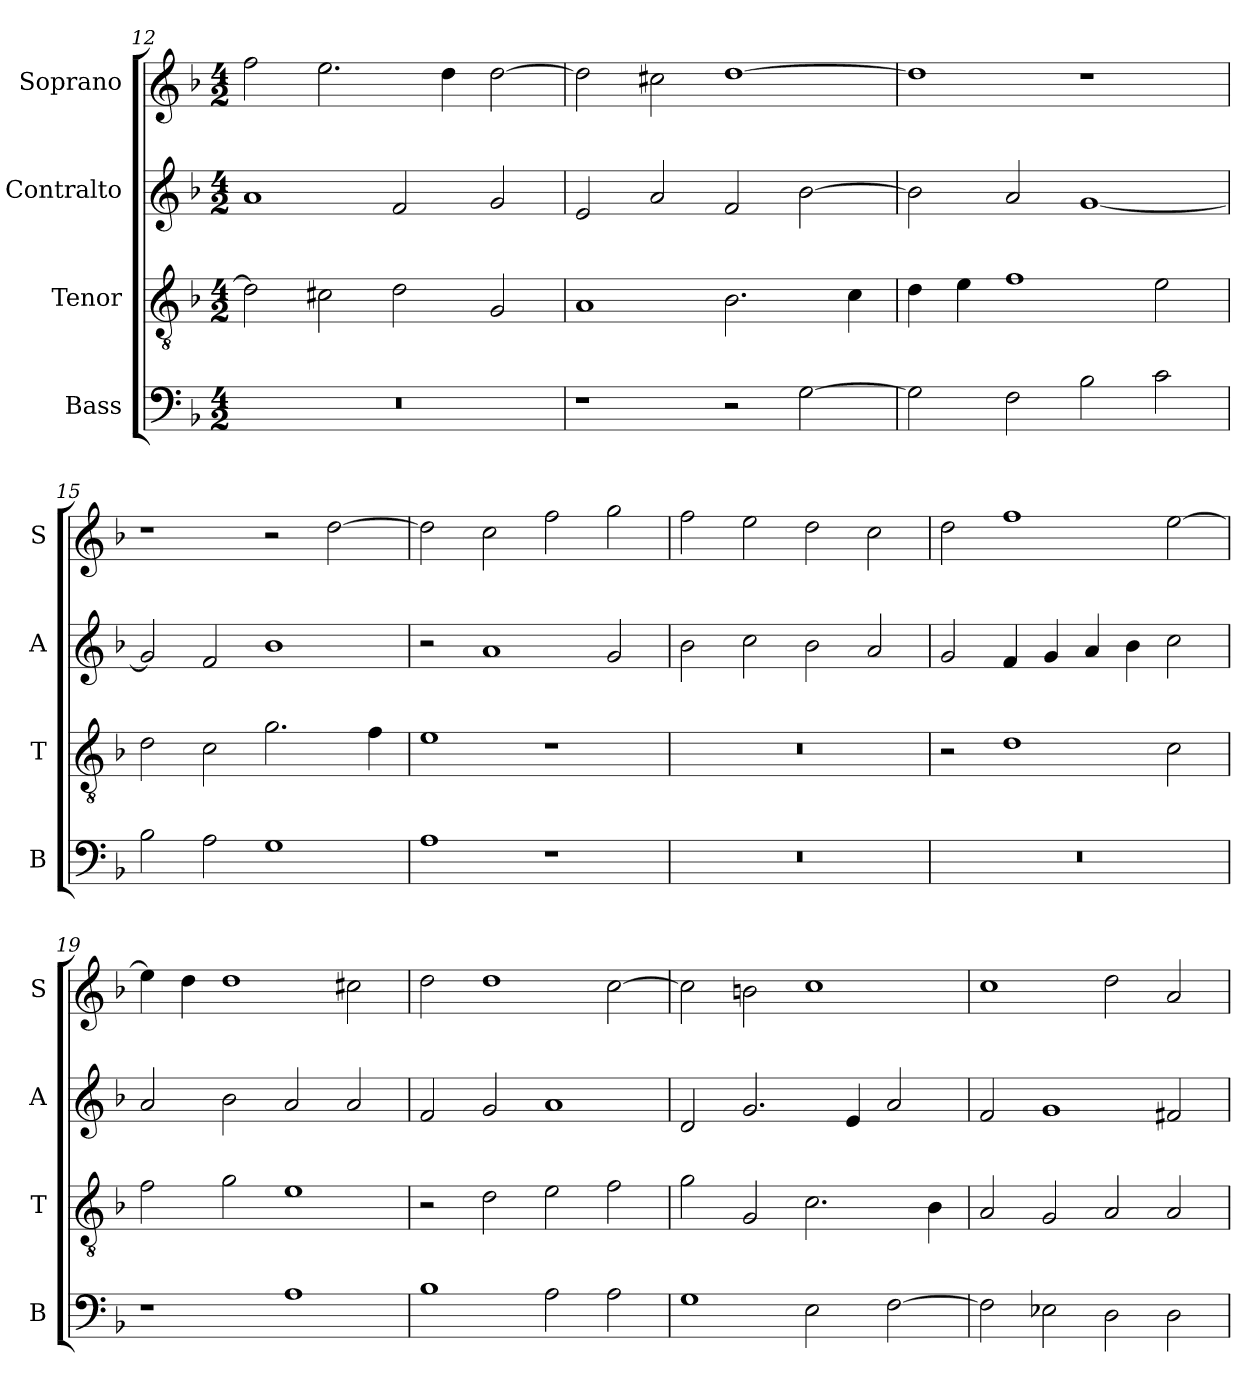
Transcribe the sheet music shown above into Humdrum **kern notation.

**kern	**kern	**kern	**kern
*part4	*part3	*part2	*part1
*staff4	*staff3	*staff2	*staff1
*I"Bass	*I"Tenor	*I"Contralto	*I"Soprano
*I'B	*I'T	*I'A	*I'S
*clefF4	*clefGv2	*clefG2	*clefG2
*k[b-]	*k[b-]	*k[b-]	*k[b-]
*G:dor	*G:dor	*G:dor	*G:dor
*M4/2	*M4/2	*M4/2	*M4/2
=12	=12	=12	=12
0r	2d]	1a	2ff
.	2c#X	.	2.ee
.	2d	2f	.
.	.	.	4dd
.	2G	2g	[2dd
=13	=13	=13	=13
1r	1A	2e	2dd]
.	.	2a	2cc#X
2r	2.B-	2f	[1dd
[2G	.	[2b-	.
.	4c	.	.
=14	=14	=14	=14
2G]	4d	2b-]	1dd]
.	4e	.	.
2F	1f	2a	.
2B-	.	[1g	1r
2c	2e	.	.
=15	=15	=15	=15
2B-	2d	2g]	1r
2A	2c	2f	.
1G	2.g	1b-	2r
.	.	.	[2dd
.	4f	.	.
=16	=16	=16	=16
1A	1e	2r	2dd]
.	.	1a	2cc
1r	1r	.	2ff
.	.	2g	2gg
=17	=17	=17	=17
0r	0r	2b-	2ff
.	.	2cc	2ee
.	.	2b-	2dd
.	.	2a	2cc
=18	=18	=18	=18
0r	2r	2g	2dd
.	1d	4f	1ff
.	.	4g	.
.	.	4a	.
.	.	4b-	.
.	2c	2cc	[2ee
=19	=19	=19	=19
1r	2f	2a	4ee]
.	.	.	4dd
.	2g	2b-	1dd
1A	1e	2a	.
.	.	2a	2cc#X
=20	=20	=20	=20
1B-	2r	2f	2dd
.	2d	2g	1dd
2A	2e	1a	.
2A	2f	.	[2cc
=21	=21	=21	=21
1G	2g	2d	2cc]
.	2G	2.g	2bn
2E	2.c	.	1cc
.	.	4e	.
[2F	.	2a	.
.	4B-	.	.
=22	=22	=22	=22
2F]	2A	2f	1cc
2E-X	2G	1g	.
2D	2A	.	2dd
2D	2A	2f#X	2a
=	=	=	=
*-	*-	*-	*-
